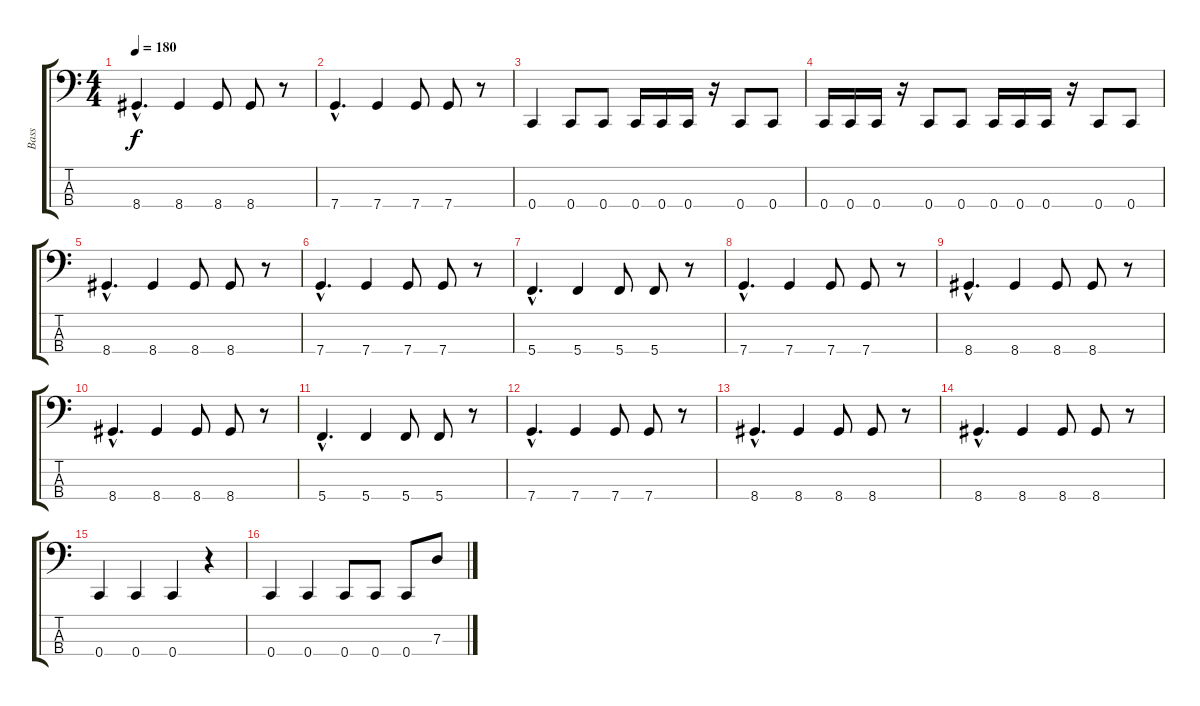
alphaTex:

\track ("Bass" "Bass") {instrument electricbasspick}
\staff {score tabs}
\tuning (F2 C2 G1 C1) {hide}
\ts (4 4)
\tempo 180
\clef f4
\ks c
8.4{hac}.4{d dy f} 8.4.4 8.4.8 8.4.8 r.8 |
7.4{hac}.4{d} 7.4.4 7.4.8 7.4.8 r.8 |
0.4.4 0.4.8 0.4.8 0.4.16 0.4.16 0.4.16 r.16 0.4.8 0.4.8 |
0.4.16 0.4.16 0.4.16 r.16 0.4.8 0.4.8 0.4.16 0.4.16 0.4.16 r.16 0.4.8 0.4.8 |
8.4{hac}.4{d} 8.4.4 8.4.8 8.4.8 r.8 |
7.4{hac}.4{d} 7.4.4 7.4.8 7.4.8 r.8 |
5.4{hac}.4{d} 5.4.4 5.4.8 5.4.8 r.8 |
7.4{hac}.4{d} 7.4.4 7.4.8 7.4.8 r.8 |
8.4{hac}.4{d} 8.4.4 8.4.8 8.4.8 r.8 |
8.4{hac}.4{d} 8.4.4 8.4.8 8.4.8 r.8 |
5.4{hac}.4{d} 5.4.4 5.4.8 5.4.8 r.8 |
7.4{hac}.4{d} 7.4.4 7.4.8 7.4.8 r.8 |
8.4{hac}.4{d} 8.4.4 8.4.8 8.4.8 r.8 |
8.4{hac}.4{d} 8.4.4 8.4.8 8.4.8 r.8 |
0.4.4 0.4.4 0.4.4 r.4 |
0.4.4 0.4.4 0.4.8 0.4.8 0.4.8 7.3.8
